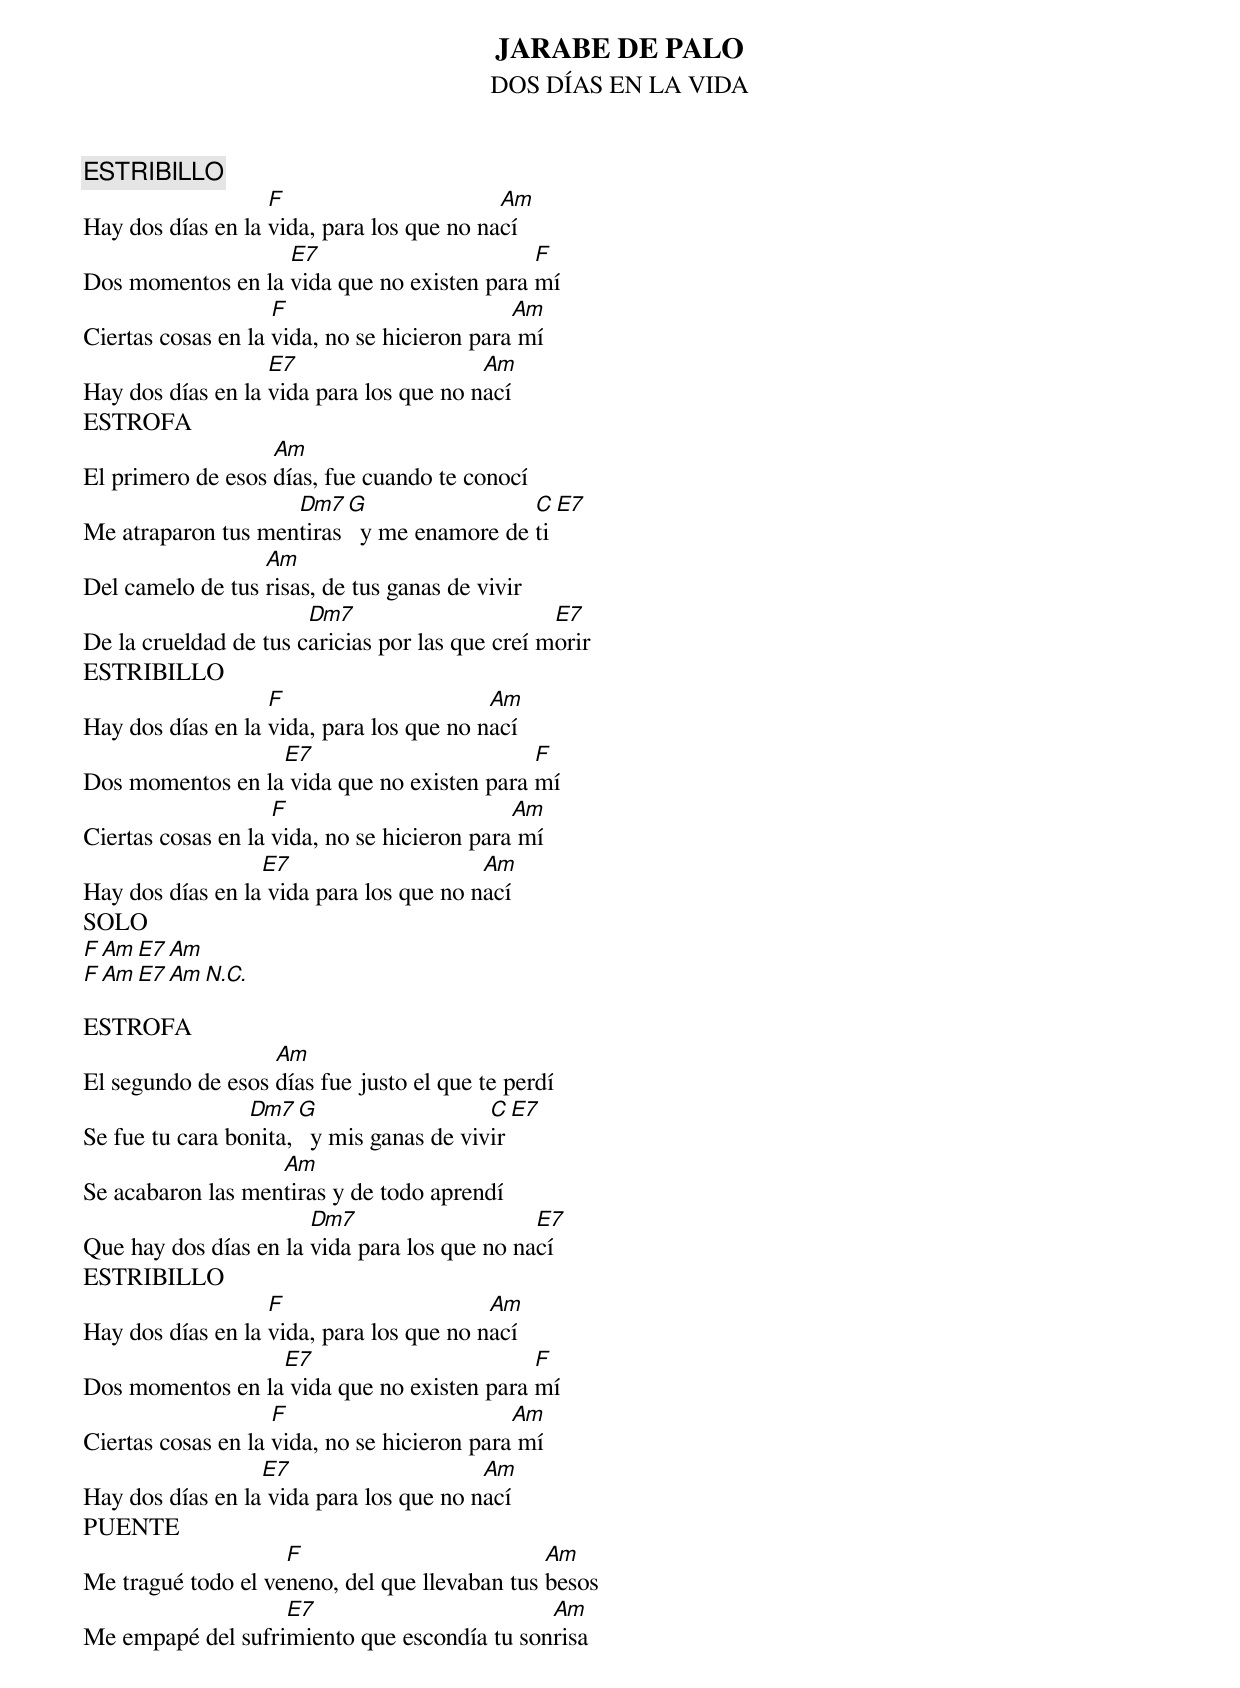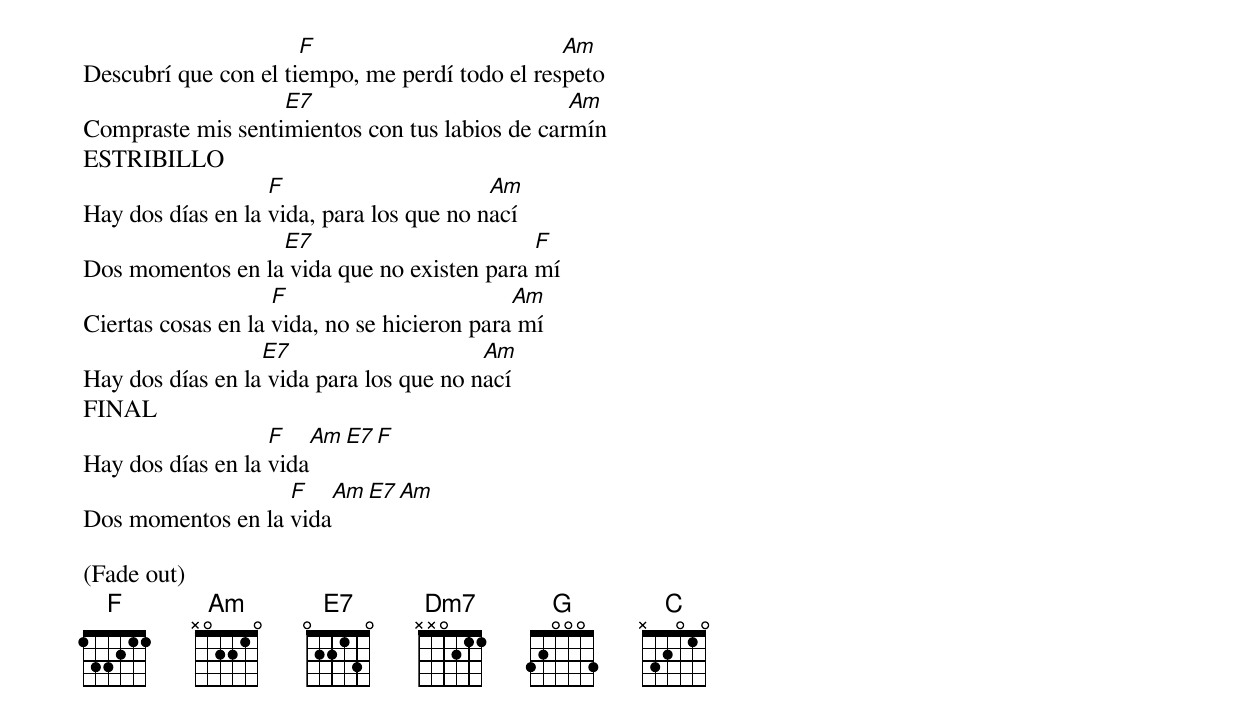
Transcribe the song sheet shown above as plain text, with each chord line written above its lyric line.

JARABE DE PALO
DOS DÍAS EN LA VIDA
ESTRIBILLO
                   F                       Am
Hay dos días en la vida, para los que no nací
                   E7                       F
Dos momentos en la vida que no existen para mí
                    F                        Am
Ciertas cosas en la vida, no se hicieron para mí
                   E7                    Am
Hay dos días en la vida para los que no nací
ESTROFA
                   Am
El primero de esos días, fue cuando te conocí
                    Dm7  G                 C  E7
Me atraparon tus mentiras  y me enamore de ti
                  Am
Del camelo de tus risas, de tus ganas de vivir
                       Dm7                       E7
De la crueldad de tus caricias por las que creí morir
ESTRIBILLO
                   F                      Am
Hay dos días en la vida, para los que no nací
                  E7                        F
Dos momentos en la vida que no existen para mí
                    F                        Am
Ciertas cosas en la vida, no se hicieron para mí
                  E7                     Am
Hay dos días en la vida para los que no nací
SOLO
F Am E7 Am
F Am E7 Am N.C.

ESTROFA
                   Am
El segundo de esos días fue justo el que te perdí
                 Dm7  G                   C   E7
Se fue tu cara bonita,  y mis ganas de vivir
                   Am
Se acabaron las mentiras y de todo aprendí
                       Dm7                    E7
Que hay dos días en la vida para los que no nací
ESTRIBILLO
                   F                      Am
Hay dos días en la vida, para los que no nací
                  E7                        F
Dos momentos en la vida que no existen para mí
                    F                        Am
Ciertas cosas en la vida, no se hicieron para mí
                  E7                     Am
Hay dos días en la vida para los que no nací
PUENTE
                    F                          Am
Me tragué todo el veneno, del que llevaban tus besos
                   E7                        Am
Me empapé del sufrimiento que escondía tu sonrisa
                      F                         Am
Descubrí que con el tiempo, me perdí todo el respeto
                   E7                           Am
Compraste mis sentimientos con tus labios de carmín
ESTRIBILLO
                   F                      Am
Hay dos días en la vida, para los que no nací
                  E7                        F
Dos momentos en la vida que no existen para mí
                    F                        Am
Ciertas cosas en la vida, no se hicieron para mí
                  E7                     Am
Hay dos días en la vida para los que no nací
FINAL
                   F   Am E7 F
Hay dos días en la vida
                   F   Am E7 Am
Dos momentos en la vida

(Fade out)
